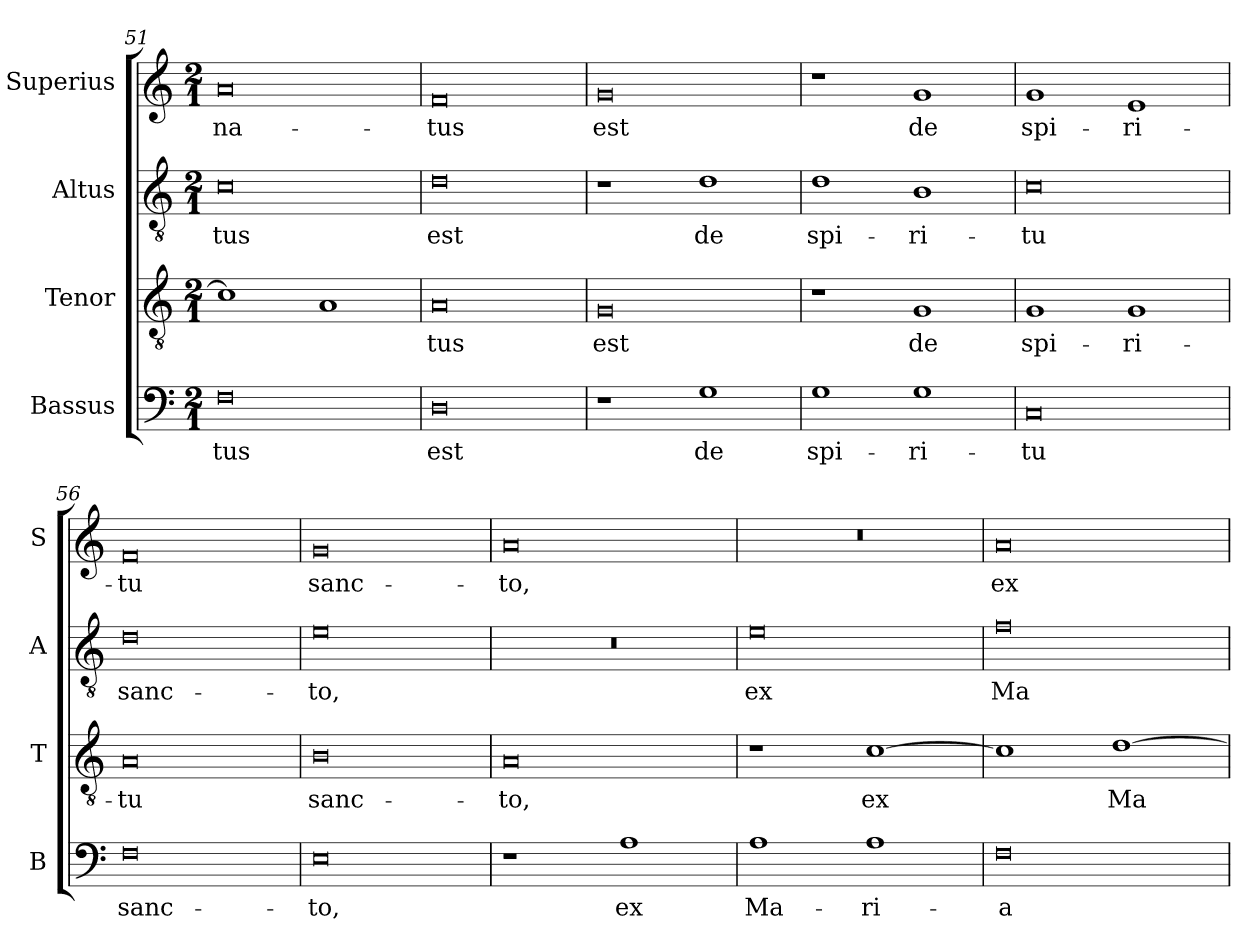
**kern	**text	**kern	**text	**kern	**text	**kern	**text
*part4	*part4	*part3	*part3	*part2	*part2	*part1	*part1
*staff4	*staff4	*staff3	*staff3	*staff2	*staff2	*staff1	*staff1
*I"Bassus	*	*I"Tenor	*	*I"Altus	*	*I"Superius	*
*I'B	*	*I'T	*	*I'A	*	*I'S	*
*clefF4	*	*clefGv2	*	*clefGv2	*	*clefG2	*
*k[]	*	*k[]	*	*k[]	*	*k[]	*
*M2/1	*	*M2/1	*	*M2/1	*	*M2/1	*
=51	=51	=51	=51	=51	=51	=51	=51
0F	-tus	1c]	.	0c	-tus	0a	-na-
.	.	1A	.	.	.	.	.
=52	=52	=52	=52	=52	=52	=52	=52
0D	est	0A	-tus	0d	est	0f	-tus
=53	=53	=53	=53	=53	=53	=53	=53
1r	.	0G	est	1r	.	0g	est
1G	de	.	.	1d	de	.	.
=54	=54	=54	=54	=54	=54	=54	=54
1G	spi-	1r	.	1d	spi-	1r	.
1G	-ri-	1G	de	1B	-ri-	1g	de
=55	=55	=55	=55	=55	=55	=55	=55
0C	-tu	1G	spi-	0c	-tu	1g	spi-
.	.	1G	-ri-	.	.	1e	-ri-
=56	=56	=56	=56	=56	=56	=56	=56
0F	sanc-	0A	-tu	0d	sanc-	0f	-tu
=57	=57	=57	=57	=57	=57	=57	=57
0E	-to,	0B	sanc-	0e	-to,	0g	sanc-
=58	=58	=58	=58	=58	=58	=58	=58
1r	.	0A	-to,	0r	.	0a	-to,
1A	ex	.	.	.	.	.	.
=59	=59	=59	=59	=59	=59	=59	=59
1A	Ma-	1r	.	0e	ex	0r	.
1A	-ri-	[1c	ex	.	.	.	.
=60	=60	=60	=60	=60	=60	=60	=60
0F	-a	1c]	.	0f	Ma-	0a	ex
.	.	[1d	Ma-	.	.	.	.
=	=	=	=	=	=	=	=
*-	*-	*-	*-	*-	*-	*-	*-
